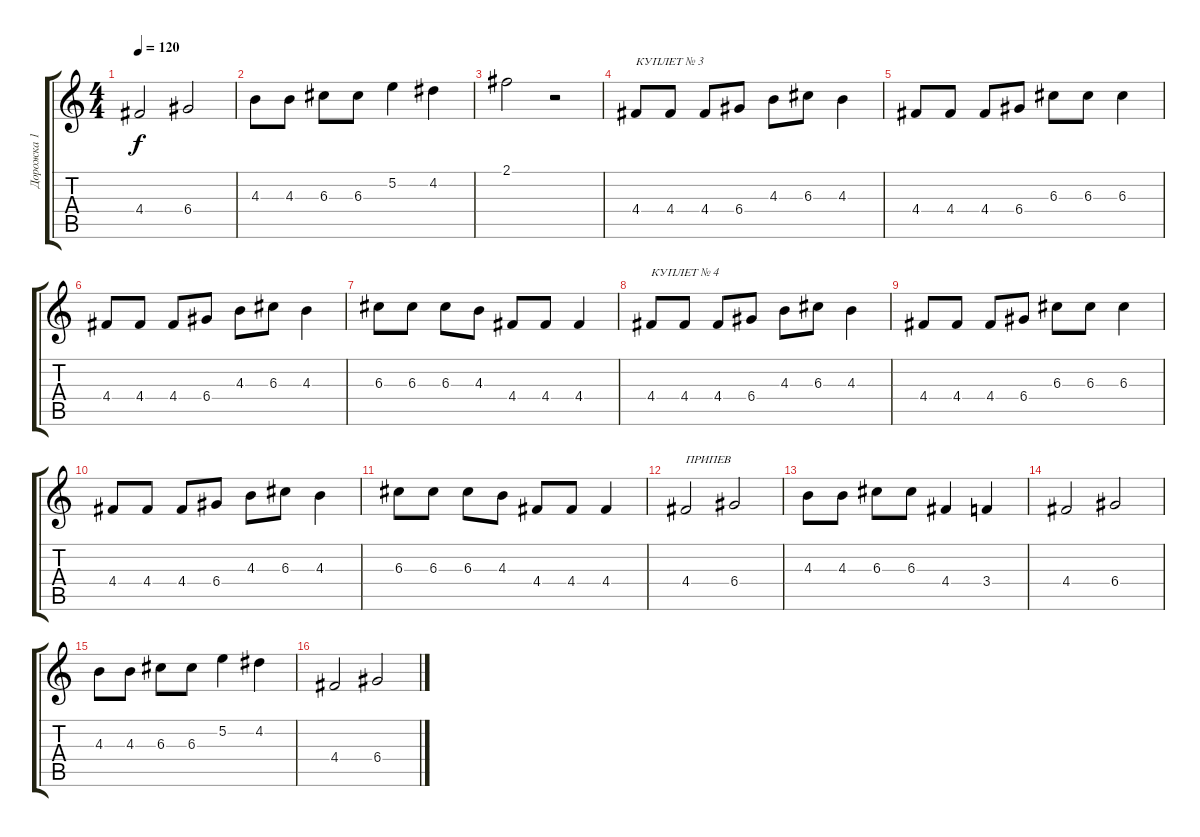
\track ("Дорожка 1" "Дорожка 1") {instrument acousticguitarsteel}
\staff {score tabs}
\tuning (E4 B3 G3 D3 A2 E2) {hide}
\ts (4 4)
\tempo 120
\clef g2
\ks c
4.4.2{dy f} 6.4.2 |
4.3.8 4.3.8 6.3.8 6.3.8 5.2.4 4.2.4 |
2.1.2 r.2 |
4.4.8{txt "КУПЛЕТ № 3"} 4.4.8 4.4.8 6.4.8 4.3.8 6.3.8 4.3.4 |
4.4.8 4.4.8 4.4.8 6.4.8 6.3.8 6.3.8 6.3.4 |
4.4.8 4.4.8 4.4.8 6.4.8 4.3.8 6.3.8 4.3.4 |
6.3.8 6.3.8 6.3.8 4.3.8 4.4.8 4.4.8 4.4.4 |
4.4.8{txt "КУПЛЕТ № 4"} 4.4.8 4.4.8 6.4.8 4.3.8 6.3.8 4.3.4 |
4.4.8 4.4.8 4.4.8 6.4.8 6.3.8 6.3.8 6.3.4 |
4.4.8 4.4.8 4.4.8 6.4.8 4.3.8 6.3.8 4.3.4 |
6.3.8 6.3.8 6.3.8 4.3.8 4.4.8 4.4.8 4.4.4 |
4.4.2{txt "ПРИПЕВ"} 6.4.2 |
4.3.8 4.3.8 6.3.8 6.3.8 4.4.4 3.4.4 |
4.4.2 6.4.2 |
4.3.8 4.3.8 6.3.8 6.3.8 5.2.4 4.2.4 |
4.4.2 6.4.2
